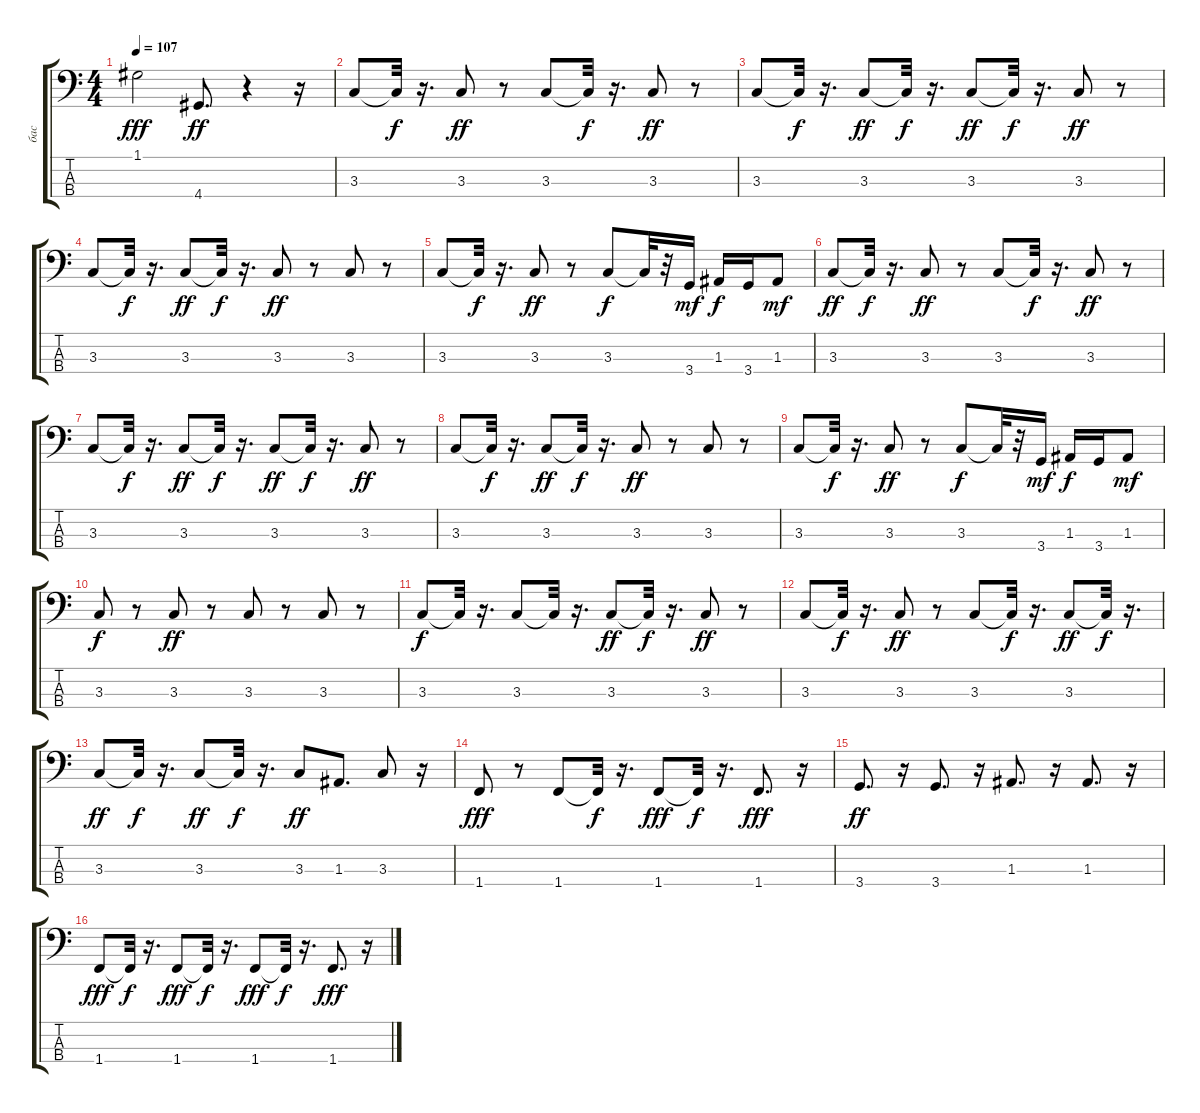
\track ("бас" "бас") {instrument acousticguitarsteel}
\staff {score tabs}
\tuning (G2 D2 A1 E1) {hide}
\ts (4 4)
\tempo 107
\clef f4
\ks c
1.1.2{dy fff} 4.4.8{d dy ff} r.4 r.16 |
3.3.8 3.3{t}.32{dy f} r.16{d} 3.3.8{dy ff} r.8 3.3.8 3.3{t}.32{dy f} r.16{d} 3.3.8{dy ff} r.8 |
3.3.8 3.3{t}.32{dy f} r.16{d} 3.3.8{dy ff} 3.3{t}.32{dy f} r.16{d} 3.3.8{dy ff} 3.3{t}.32{dy f} r.16{d} 3.3.8{dy ff} r.8 |
3.3.8 3.3{t}.32{dy f} r.16{d} 3.3.8{dy ff} 3.3{t}.32{dy f} r.16{d} 3.3.8{dy ff} r.8 3.3.8 r.8 |
3.3.8 3.3{t}.32{dy f} r.16{d} 3.3.8{dy ff} r.8 3.3.8{dy f} 3.3{t}.32 r.32 3.4.16{dy mf} 1.3.16{dy f} 3.4.16 1.3.8{dy mf} |
3.3.8{dy ff} 3.3{t}.32{dy f} r.16{d} 3.3.8{dy ff} r.8 3.3.8 3.3{t}.32{dy f} r.16{d} 3.3.8{dy ff} r.8 |
3.3.8 3.3{t}.32{dy f} r.16{d} 3.3.8{dy ff} 3.3{t}.32{dy f} r.16{d} 3.3.8{dy ff} 3.3{t}.32{dy f} r.16{d} 3.3.8{dy ff} r.8 |
3.3.8 3.3{t}.32{dy f} r.16{d} 3.3.8{dy ff} 3.3{t}.32{dy f} r.16{d} 3.3.8{dy ff} r.8 3.3.8 r.8 |
3.3.8 3.3{t}.32{dy f} r.16{d} 3.3.8{dy ff} r.8 3.3.8{dy f} 3.3{t}.32 r.32 3.4.16{dy mf} 1.3.16{dy f} 3.4.16 1.3.8{dy mf} |
3.3.8{dy f} r.8 3.3.8{dy ff} r.8 3.3.8 r.8 3.3.8 r.8 |
3.3.8{dy f} 3.3{t}.32 r.16{d} 3.3.8 3.3{t}.32 r.16{d} 3.3.8{dy ff} 3.3{t}.32{dy f} r.16{d} 3.3.8{dy ff} r.8 |
3.3.8 3.3{t}.32{dy f} r.16{d} 3.3.8{dy ff} r.8 3.3.8 3.3{t}.32{dy f} r.16{d} 3.3.8{dy ff} 3.3{t}.32{dy f} r.16{d} |
3.3.8{dy ff} 3.3{t}.32{dy f} r.16{d} 3.3.8{dy ff} 3.3{t}.32{dy f} r.16{d} 3.3.8{dy ff} 1.3.8{d} 3.3.8 r.16 |
1.4.8{dy fff} r.8 1.4.8 1.4{t}.32{dy f} r.16{d} 1.4.8{dy fff} 1.4{t}.32{dy f} r.16{d} 1.4.8{d dy fff} r.16 |
3.4.8{d dy ff} r.16 3.4.8{d} r.16 1.3.8{d} r.16 1.3.8{d} r.16 |
1.4.8{dy fff} 1.4{t}.32{dy f} r.16{d} 1.4.8{dy fff} 1.4{t}.32{dy f} r.16{d} 1.4.8{dy fff} 1.4{t}.32{dy f} r.16{d} 1.4.8{d dy fff} r.16
